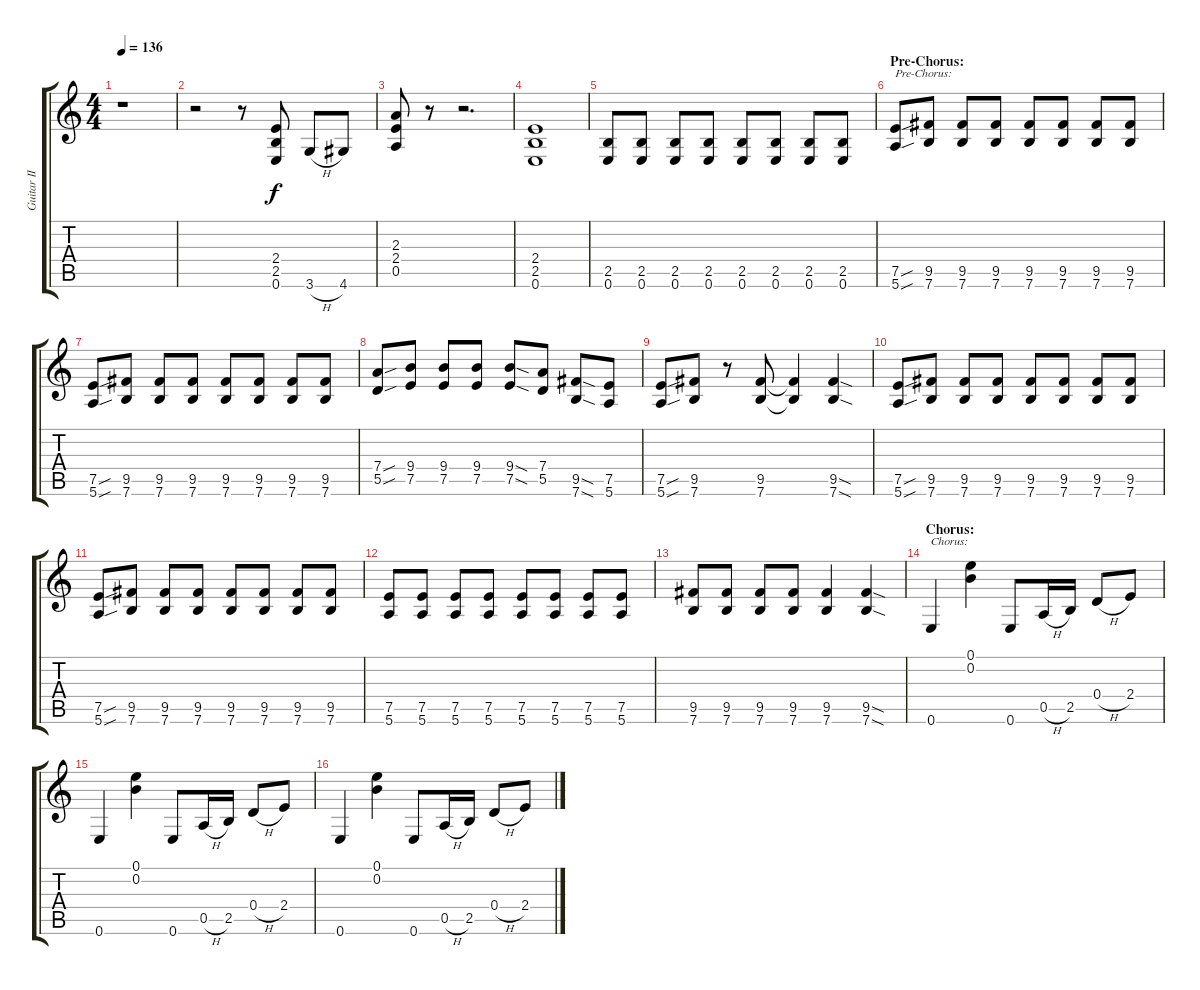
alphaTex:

\track ("Guitar II" "Guitar II") {instrument distortionguitar}
\staff {score tabs}
\tuning (E4 B3 G3 D3 A2 E2) {hide}
\ts (4 4)
\tempo 136
\clef g2
\ks c
r.1{dy f} |
r.2 r.8 (2.4 2.5 0.6).8 3.6{h}.8 4.6.8 |
(2.3 2.4 0.5).8 r.8 r.2{d} |
(2.4 2.5 0.6).1 |
(2.5 0.6).8 (2.5 0.6).8 (2.5 0.6).8 (2.5 0.6).8 (2.5 0.6).8 (2.5 0.6).8 (2.5 0.6).8 (2.5 0.6).8 |
\section ("" "Pre-Chorus:")
(7.5{sou} 5.6{sou}).8{txt "Pre-Chorus:"} (9.5 7.6).8 (9.5 7.6).8 (9.5 7.6).8 (9.5 7.6).8 (9.5 7.6).8 (9.5 7.6).8 (9.5 7.6).8 |
(7.5{sou} 5.6{sou}).8 (9.5 7.6).8 (9.5 7.6).8 (9.5 7.6).8 (9.5 7.6).8 (9.5 7.6).8 (9.5 7.6).8 (9.5 7.6).8 |
(7.4{sou} 5.5{sou}).8 (9.4 7.5).8 (9.4 7.5).8 (9.4 7.5).8 (9.4{sod} 7.5{sod}).8 (7.4 5.5).8 (9.5{sod} 7.6{sod}).8 (7.5 5.6).8 |
(7.5{sou} 5.6{sou}).8 (9.5 7.6).8 r.8 (9.5 7.6).8 (9.5{t} 7.6{t}).4 (9.5{sod} 7.6{sod}).4 |
(7.5{sou} 5.6{sou}).8 (9.5 7.6).8 (9.5 7.6).8 (9.5 7.6).8 (9.5 7.6).8 (9.5 7.6).8 (9.5 7.6).8 (9.5 7.6).8 |
(7.5{sou} 5.6{sou}).8 (9.5 7.6).8 (9.5 7.6).8 (9.5 7.6).8 (9.5 7.6).8 (9.5 7.6).8 (9.5 7.6).8 (9.5 7.6).8 |
(7.5 5.6).8 (7.5 5.6).8 (7.5 5.6).8 (7.5 5.6).8 (7.5 5.6).8 (7.5 5.6).8 (7.5 5.6).8 (7.5 5.6).8 |
(9.5 7.6).8 (9.5 7.6).8 (9.5 7.6).8 (9.5 7.6).8 (9.5 7.6).4 (9.5{sod} 7.6{sod}).4 |
\section ("" "Chorus:")
0.6.4{txt "Chorus:"} (0.1 0.2).4 0.6.8 0.5{h}.16 2.5.16 0.4{h}.8 2.4.8 |
0.6.4 (0.1 0.2).4 0.6.8 0.5{h}.16 2.5.16 0.4{h}.8 2.4.8 |
0.6.4 (0.1 0.2).4 0.6.8 0.5{h}.16 2.5.16 0.4{h}.8 2.4.8
